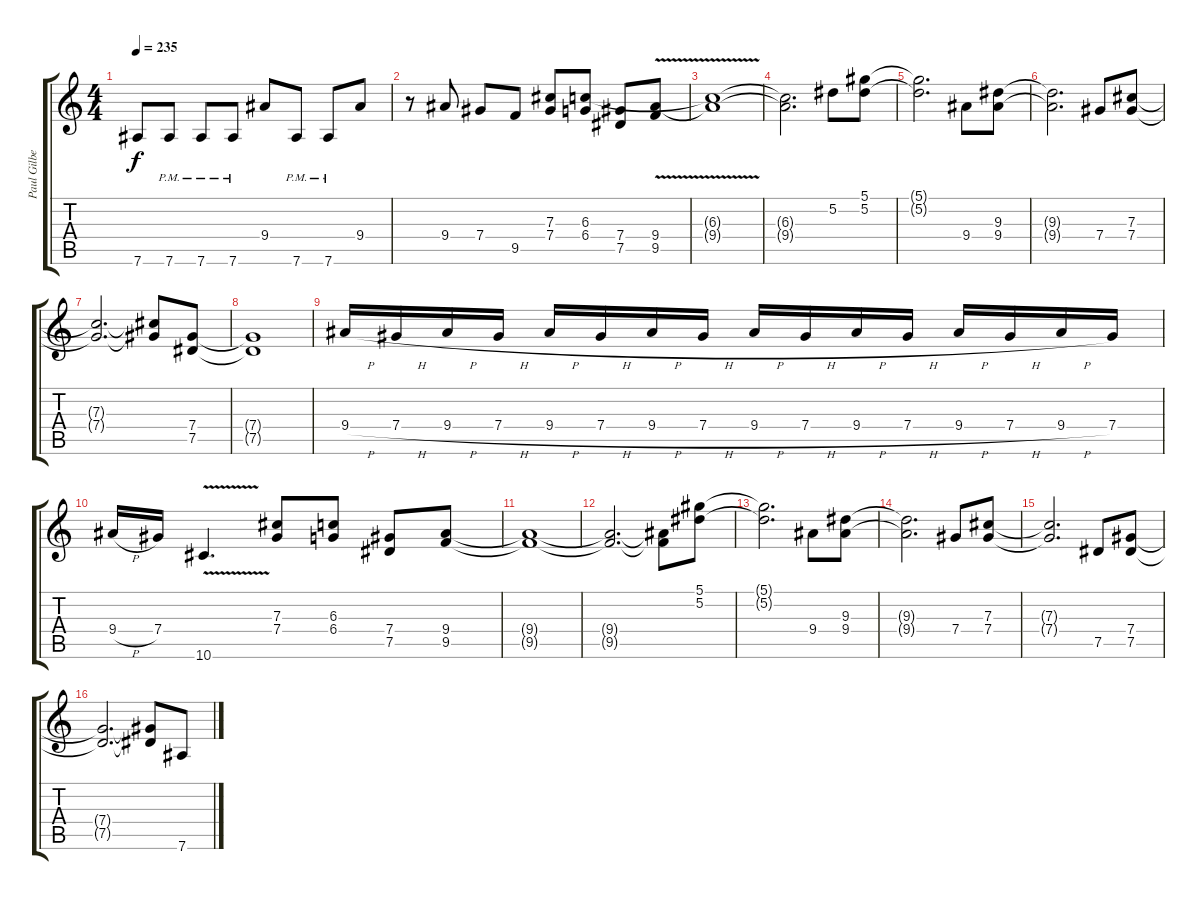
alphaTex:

\track ("Paul Gilbert" "Paul Gilbe") {instrument distortionguitar}
\staff {score tabs}
\tuning (Eb4 Bb3 Gb3 Db3 Ab2 Eb2) {hide}
\ts (4 4)
\tempo 235
\clef g2
\ks c
7.6{t}.8{dy f} 7.6{pm}.8 7.6{pm}.8 7.6{pm}.8 9.4.8 7.6{pm}.8 7.6{pm}.8 9.4.8 |
r.8 9.4.8 7.4.8 9.5.8 (7.3 7.4).8 (6.3 6.4).8 (7.4 7.5).8 (9.4{v} 9.5{v}).8 |
(6.3{t} 9.4{t}).1 |
(6.3{t} 9.4{t}).2{d} 5.2.8 (5.1 5.2).8 |
(5.1{t} 5.2{t}).2{d} 9.4.8 (9.3 9.4).8 |
(9.3{t} 9.4{t}).2{d} 7.4.8 (7.3 7.4).8 |
(7.3{t} 7.4{t}).2{d} (7.3{t} 7.4{t}).8 (7.4 7.5).8 |
(7.4{t} 7.5{t}).1 |
9.4{h}.16 7.4{h}.16 9.4{h}.16 7.4{h}.16 9.4{h}.16 7.4{h}.16 9.4{h}.16 7.4{h}.16 9.4{h}.16 7.4{h}.16 9.4{h}.16 7.4{h}.16 9.4{h}.16 7.4{h}.16 9.4{h}.16 7.4.16 |
9.4{h}.16 7.4.16 10.6{v}.4{d} (7.3 7.4).8 (6.3 6.4).8 (7.4 7.5).8 (9.4 9.5).8 |
(9.4{t} 9.5{t}).1 |
(9.4{t} 9.5{t}).2{d} (9.4{t} 9.5{t}).8 (5.1 5.2).8 |
(5.1{t} 5.2{t}).2{d} 9.4.8 (9.3 9.4).8 |
(9.3{t} 9.4{t}).2{d} 7.4.8 (7.3 7.4).8 |
(7.3{t} 7.4{t}).2{d} 7.5.8 (7.4 7.5).8 |
(7.4{t} 7.5{t}).2{d} (7.4{t} 7.5{t}).8 7.6.8
